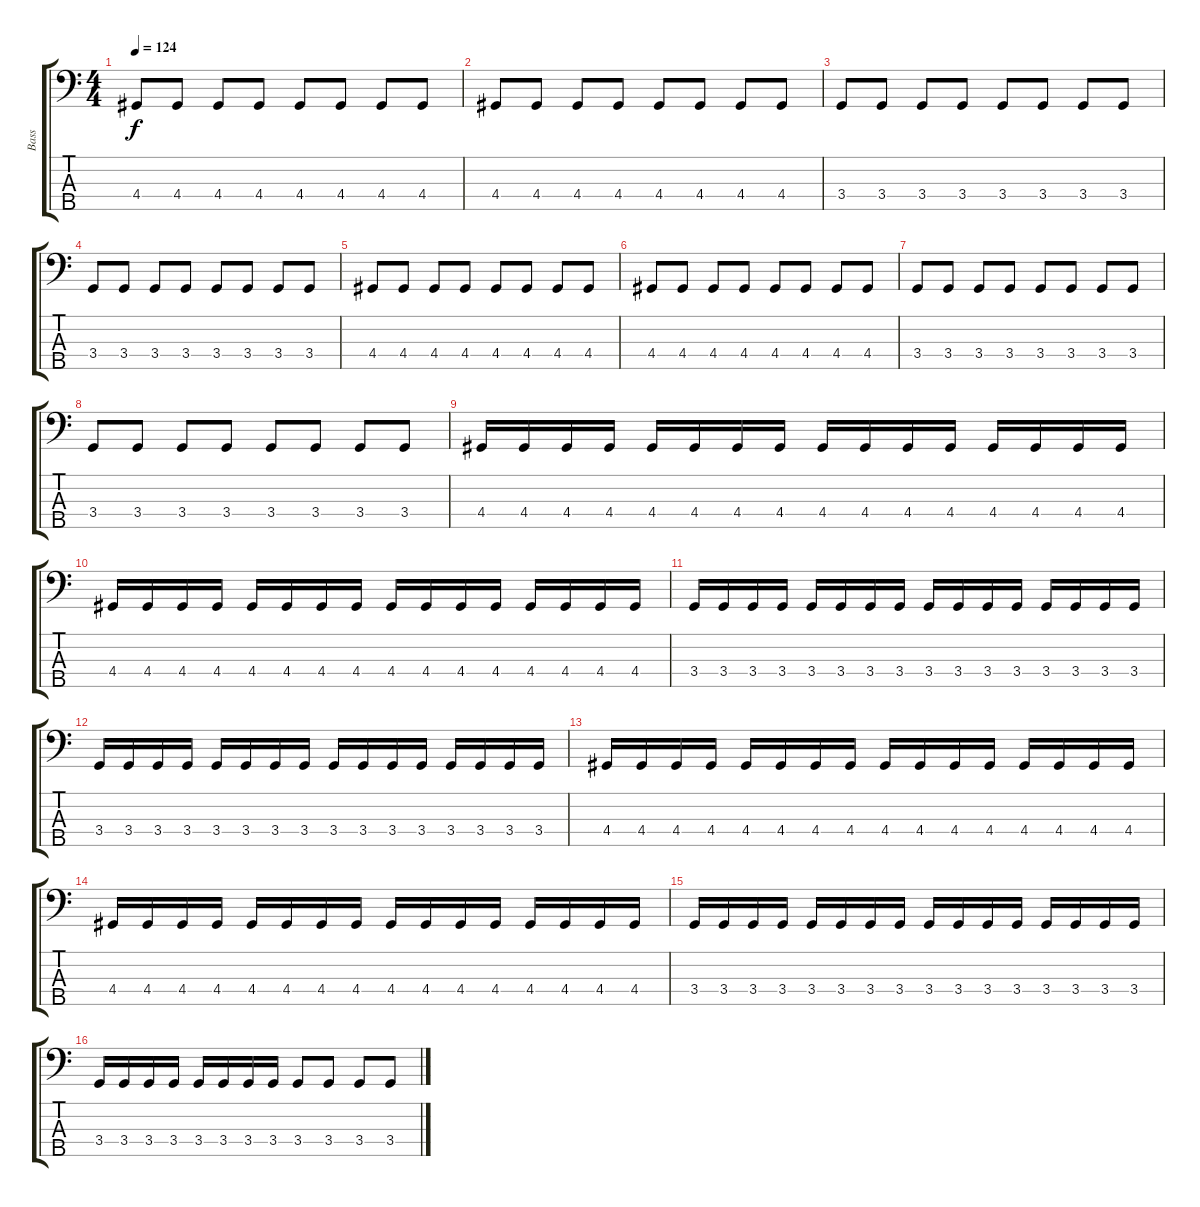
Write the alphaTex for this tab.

\track ("Bass" "Bass") {instrument electricbassfinger}
\staff {score tabs}
\tuning (G2 D2 A1 E1 B0) {hide}
\ts (4 4)
\tempo 124
\clef f4
\ks c
4.4.8{dy f} 4.4.8 4.4.8 4.4.8 4.4.8 4.4.8 4.4.8 4.4.8 |
4.4.8 4.4.8 4.4.8 4.4.8 4.4.8 4.4.8 4.4.8 4.4.8 |
3.4.8 3.4.8 3.4.8 3.4.8 3.4.8 3.4.8 3.4.8 3.4.8 |
3.4.8 3.4.8 3.4.8 3.4.8 3.4.8 3.4.8 3.4.8 3.4.8 |
4.4.8 4.4.8 4.4.8 4.4.8 4.4.8 4.4.8 4.4.8 4.4.8 |
4.4.8 4.4.8 4.4.8 4.4.8 4.4.8 4.4.8 4.4.8 4.4.8 |
3.4.8 3.4.8 3.4.8 3.4.8 3.4.8 3.4.8 3.4.8 3.4.8 |
3.4.8 3.4.8 3.4.8 3.4.8 3.4.8 3.4.8 3.4.8 3.4.8 |
4.4.16 4.4.16 4.4.16 4.4.16 4.4.16 4.4.16 4.4.16 4.4.16 4.4.16 4.4.16 4.4.16 4.4.16 4.4.16 4.4.16 4.4.16 4.4.16 |
4.4.16 4.4.16 4.4.16 4.4.16 4.4.16 4.4.16 4.4.16 4.4.16 4.4.16 4.4.16 4.4.16 4.4.16 4.4.16 4.4.16 4.4.16 4.4.16 |
3.4.16 3.4.16 3.4.16 3.4.16 3.4.16 3.4.16 3.4.16 3.4.16 3.4.16 3.4.16 3.4.16 3.4.16 3.4.16 3.4.16 3.4.16 3.4.16 |
3.4.16 3.4.16 3.4.16 3.4.16 3.4.16 3.4.16 3.4.16 3.4.16 3.4.16 3.4.16 3.4.16 3.4.16 3.4.16 3.4.16 3.4.16 3.4.16 |
4.4.16 4.4.16 4.4.16 4.4.16 4.4.16 4.4.16 4.4.16 4.4.16 4.4.16 4.4.16 4.4.16 4.4.16 4.4.16 4.4.16 4.4.16 4.4.16 |
4.4.16 4.4.16 4.4.16 4.4.16 4.4.16 4.4.16 4.4.16 4.4.16 4.4.16 4.4.16 4.4.16 4.4.16 4.4.16 4.4.16 4.4.16 4.4.16 |
3.4.16 3.4.16 3.4.16 3.4.16 3.4.16 3.4.16 3.4.16 3.4.16 3.4.16 3.4.16 3.4.16 3.4.16 3.4.16 3.4.16 3.4.16 3.4.16 |
3.4.16 3.4.16 3.4.16 3.4.16 3.4.16 3.4.16 3.4.16 3.4.16 3.4.8 3.4.8 3.4.8 3.4.8
